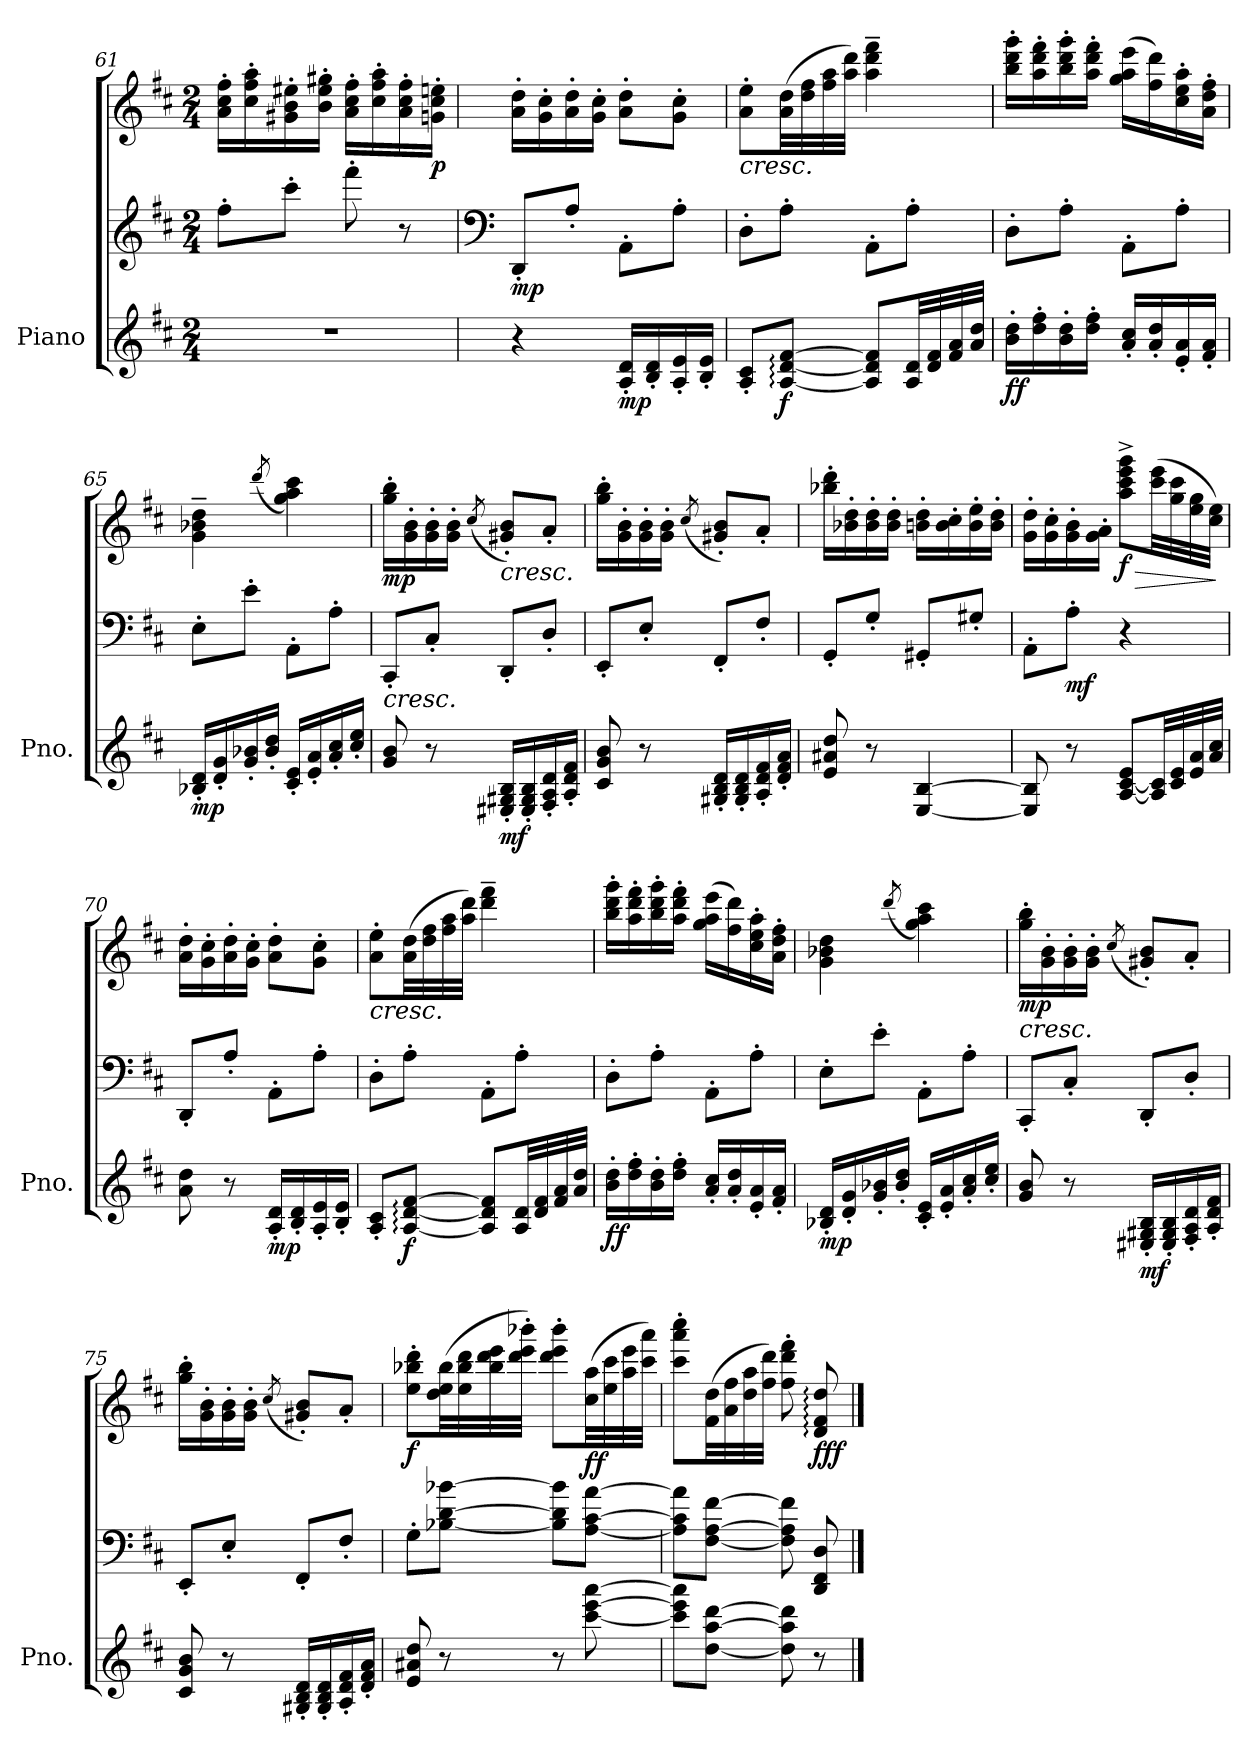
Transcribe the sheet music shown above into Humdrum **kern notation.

**kern	**kern	**kern	**dynam
*part1	*part1	*part1	*part1
*staff3	*staff2	*staff1	*staff1/2/3
*I"Piano	*	*	*
*I'Pno.	*	*	*
*clefG2	*clefG2	*clefG2	*
*k[f#c#]	*k[f#c#]	*k[f#c#]	*
*M2/4	*M2/4	*M2/4	*
=61	=61	=61	=61
2r	8ff#'\L	16a\' 16cc#\' 16ff#\'LL	.
.	.	16cc#\' 16ff#\' 16aa\'	.
.	8ccc#'\J	16g#X\' 16b\' 16ee#X\'	.
*	*	*MM54	*
.	.	16b\' 16ee#\' 16gg#X\'JJ	.
.	8fff#'\	16a\' 16cc#\' 16ff#\'LL	.
.	.	16cc#\' 16ff#\' 16aa\'	.
.	8r	16a\' 16cc#\' 16ff#\'	.
*	*	*MM50	*
!	!	!	!LO:DY:b
.	.	16gn\' 16cc#\' 16een\'JJ	p
=62	=62	=62	=62
*	*clefF4	*	*
*	*	*MM66	*
!	!	!	!LO:DY:b=2
4r	8DD'/L	16a\' 16dd\'LL	mp
.	.	16g\' 16cc#\'	.
.	8A'/J	16a\' 16dd\'	.
.	.	16g\' 16cc#\'JJ	.
!	!	!	!LO:DY:b=3
16A/' 16d/'LL	8AA'\L	8a\' 8dd\'L	mp
16B/' 16d/'	.	.	.
16A/' 16e/'	8A'\J	8g\' 8cc#\'J	.
16B/' 16e/'JJ	.	.	.
=63	=63	=63	=63
!	!	!	!LO:HP:b
8A/' 8c#/'L	8D'\L	8a\' 8ee\'L	<
!	!	!	!LO:DY:b=3
[8A/: [8d/: [8f#/:J	8A'\J	(>32a\ 32dd\LL	f
.	.	32dd\ 32ff#\	.
.	.	32ff#\ 32aa\	.
.	.	32aa\ 32ddd\JJJ)	.
!	!	!	!LO:DY:n=1:b=3
!	!	!	!LO:DY:n=2:b
8A/] 8d/] 8f#/]L	8AA'\L	4aa\~ 4ddd\~ 4fff#\~	[ mp mf
32A/ 32d/LL	8A'\J	.	.
32d/ 32f#/	.	.	.
32f#/ 32a/	.	.	.
32a/ 32dd/JJJ	.	.	.
!!LO:LB:g=z
=64	=64	=64	=64
!	!	!	!LO:DY:b=3
!	!	!	!LO:DY:n=1:b
16b\' 16dd\'LL	8D'\L	16bb\' 16ddd\' 16ggg\'LL	f f
16dd\' 16ff#\'	.	16aa\' 16ddd\' 16fff#\'	.
16b\' 16dd\'	8A'\J	16bb\' 16ddd\' 16ggg\'	.
16dd\' 16ff#\'JJ	.	16aa\' 16ddd\' 16fff#\'JJ	.
16a/' 16cc#/'LL	8AA'\L	(>16gg\ 16aa\ 16eee\LL	.
16a/' 16dd/'	.	16ff#\ 16ddd\)	.
16e/' 16a/'	8A'\J	16cc#\' 16ee\' 16aa\'	.
16f#/' 16a/'JJ	.	16a\' 16dd\' 16ff#\'JJ	.
=65	=65	=65	=65
!	!	!	!LO:DY:b=3
16B-X/' 16d/'LL	8E'\L	4g\~ 4b-X\~ 4dd\~	mp
16d/' 16g/'	.	.	.
16g/' 16b-X/'	8e'\J	.	.
16b-/' 16dd/'JJ	.	.	.
.	.	(>8qddd/	.
16c#/' 16e/'LL	8AA'\L	4gg\ 4aa\ 4ccc#\)	.
16e/' 16a/'	.	.	.
16a/' 16cc#/'	8A'\J	.	.
16cc#/' 16ee/'JJ	.	.	.
=66	=66	=66	=66
!	!LO:TX:b:i:t=cresc.	!	!
!	!	!	!LO:DY:b
8g/ 8b/	8CC#'/L	16gg\' 16bb\'LL	mp
.	.	16g\' 16b\'	.
8r	8C#'/J	16g\' 16b\'	.
.	.	16g\' 16b\'JJ	.
.	.	(<8qcc#/	.
!	!	!LO:TX:b:i:t=cresc.	!
!	!	!	!LO:DY:b=3
16E#X/' 16G#X/' 16B/'LL	8DD'/L	8g#X/' 8b/'L)	mf
16E#/' 16G#/' 16B/'	.	.	.
16F#/' 16A/' 16d/'	8D'/J	8a'/J	.
16A/' 16d/' 16f#/'JJ	.	.	.
=67	=67	=67	=67
8c#/ 8g/ 8b/	8EE'/L	16gg\' 16bb\'LL	.
.	.	16g\' 16b\'	.
8r	8E'/J	16g\' 16b\'	.
.	.	16g\' 16b\'JJ	.
.	.	(<8qcc#/	.
16G#X/' 16B/' 16d/'LL	8FF#'/L	8g#X/' 8b/'L)	.
16G#/' 16B/' 16d/'	.	.	.
16A/' 16d/' 16f#/'	8F#'/J	8a'/J	.
16d/' 16f#/' 16a/'JJ	.	.	.
=68	=68	=68	=68
8e/ 8a#X/ 8dd/	8GG'/L	16bb-X\' 16ddd\'LL	.
.	.	16b-X\' 16dd\'	.
8r	8G'/J	16b-\' 16dd\'	.
.	.	16b-\' 16dd\'JJ	.
[4E/ [4B/	8GG#X'/L	16bn\' 16dd\'LL	.
.	.	16b\' 16cc#\'	.
.	8G#X'/J	16b\' 16ee\'	.
.	.	16b\' 16dd\'JJ	.
=69	=69	=69	=69
8E/] 8B/]	8AA'\L	16g\' 16dd\'LL	.
.	.	16g\' 16cc#\'	.
!	!	!	!LO:DY:b=2
8r	8A'\J	16g\' 16b\'	mf
.	.	16g\' 16a\'JJ	.
!	!	!	!LO:HP:b
!	!	!	!LO:DY:n=1:b
[8A/ [8c#/ 8e/L	4r	8aa\^ 8ccc#\^ 8eee\^ 8ggg\^L	> f
32A/] 32c#/]LL	.	(>32ccc#\ 32eee\LL	.
32c#/ 32e/	.	32gg\ 32ccc#\	.
32e/ 32a/	.	32ee\ 32gg\	.
32a/ 32cc#/JJJ	.	32cc#\ 32ee\JJJ)	.
.	.	.	]
!!LO:LB:g=z
=70	=70	=70	=70
!	!	!	!LO:DY:b=3
!	!	!	!LO:DY:n=1:b=2
!	!	!	!LO:DY:n=2:b
8a\ 8dd\	8DD'/L	16a\' 16dd\'LL	p mp mp
.	.	16g\' 16cc#\'	.
8r	8A'/J	16a\' 16dd\'	.
.	.	16g\' 16cc#\'JJ	.
!	!	!	!LO:DY:n=3:b=3
16A/' 16d/'LL	8AA'\L	8a\' 8dd\'L	mp
16B/' 16d/'	.	.	.
16A/' 16e/'	8A'\J	8g\' 8cc#\'J	.
16B/' 16e/'JJ	.	.	.
=71	=71	=71	=71
!	!	!	!LO:HP:b
8A/' 8c#/'L	8D'\L	8a\' 8ee\'L	<
!	!	!	!LO:DY:b=3
[8A/: [8d/: [8f#/:J	8A'\J	(>32a\ 32dd\LL	f
.	.	32dd\ 32ff#\	.
.	.	32ff#\ 32aa\	.
.	.	32aa\ 32ddd\JJJ)	.
!	!	!	!LO:DY:n=1:b=3
!	!	!	!LO:DY:n=2:b
8A/] 8d/] 8f#/]L	8AA'\L	4ddd\~ 4fff#\~	[ mp mf
32A/ 32d/LL	8A'\J	.	.
32d/ 32f#/	.	.	.
32f#/ 32a/	.	.	.
32a/ 32dd/JJJ	.	.	.
=72	=72	=72	=72
!	!	!	!LO:DY:b=3
!	!	!	!LO:DY:n=1:b
16b\' 16dd\'LL	8D'\L	16bb\' 16ddd\' 16ggg\'LL	f f
16dd\' 16ff#\'	.	16aa\' 16ddd\' 16fff#\'	.
16b\' 16dd\'	8A'\J	16bb\' 16ddd\' 16ggg\'	.
16dd\' 16ff#\'JJ	.	16aa\' 16ddd\' 16fff#\'JJ	.
16a/' 16cc#/'LL	8AA'\L	(>16gg\ 16aa\ 16eee\LL	.
16a/' 16dd/'	.	16ff#\ 16ddd\)	.
16e/' 16a/'	8A'\J	16cc#\' 16ee\' 16aa\'	.
16f#/' 16a/'JJ	.	16a\' 16dd\' 16ff#\'JJ	.
=73	=73	=73	=73
!	!	!	!LO:DY:b=3
16B-X/' 16d/'LL	8E'\L	4g\ 4b-X\ 4dd\	mp
16d/' 16g/'	.	.	.
16g/' 16b-X/'	8e'\J	.	.
16b-/' 16dd/'JJ	.	.	.
.	.	(>8qddd/	.
16c#/' 16e/'LL	8AA'\L	4gg\ 4aa\ 4ccc#\)	.
16e/' 16a/'	.	.	.
16a/' 16cc#/'	8A'\J	.	.
16cc#/' 16ee/'JJ	.	.	.
=74	=74	=74	=74
!	!	!LO:TX:b:i:t=cresc.	!
!	!	!	!LO:DY:b
8g/ 8b/	8CC#'/L	16gg\' 16bb\'LL	mp
.	.	16g\' 16b\'	.
8r	8C#'/J	16g\' 16b\'	.
.	.	16g\' 16b\'JJ	.
.	.	(<8qcc#/	.
!	!	!	!LO:DY:b=3
16E#X/' 16G#X/' 16B/'LL	8DD'/L	8g#X/' 8b/'L)	mf
16E#/' 16G#/' 16B/'	.	.	.
16F#/' 16A/' 16d/'	8D'/J	8a'/J	.
16A/' 16d/' 16f#/'JJ	.	.	.
=75	=75	=75	=75
8c#/ 8g/ 8b/	8EE'/L	16gg\' 16bb\'LL	.
.	.	16g\' 16b\'	.
8r	8E'/J	16g\' 16b\'	.
.	.	16g\' 16b\'JJ	.
.	.	(<8qcc#/	.
16G#X/' 16B/' 16d/'LL	8FF#'/L	8g#X/' 8b/'L)	.
16G#/' 16B/' 16d/'	.	.	.
16A/' 16d/' 16f#/'	8F#'/J	8a'/J	.
16d/' 16f#/' 16a/'JJ	.	.	.
!!LO:LB:g=z
=76	=76	=76	=76
!	!	!	!LO:DY:b
8e/ 8a#X/ 8dd/	8G'\L	8ee\' 8bb-X\' 8ddd\'L	f
8r	[8B-X\ [8d\ [8b-X\J	(>32dd\ 32ee\ 32bb-\LL	.
.	.	32ee\ 32bb-\ 32ddd\	.
.	.	32bb-\ 32ddd\ 32eee\	.
.	.	32ddd\' 32eee\' 32bbb-X\'JJJ)	.
8r	8B-\] 8d\] 8b-\]L	8ddd\' 8eee\' 8bbb-\'L	.
!	!	!	!LO:DY:b
[8ccc#\ [8eee\ [8aaa\	[8A\ [8c#\ [8a\J	(>32cc#\ 32aa\LL	ff
.	.	32ee\ 32ccc#\	.
.	.	32aa\ 32eee\	.
.	.	32ccc#\ 32aaa\JJJ)	.
=77	=77	=77	=77
8ccc#\] 8eee\] 8aaa\]L	8A\] 8c#\] 8a\]L	8ccc#\' 8aaa\' 8cccc#\'L	.
[8dd\ [8aa\ [8ddd\J	[8F#\ [8A\ [8f#\J	(>32f#\ 32dd\LL	.
.	.	32a\ 32ff#\	.
.	.	32dd\ 32aa\	.
.	.	32ff#\ 32ddd\JJJ)	.
8dd\] 8aa\] 8ddd\]	8F#\] 8A\] 8f#\]	8ff#\' 8ddd\' 8fff#\'	.
!	!	!	!LO:DY:b
8r	8DD/ 8FF#/ 8D/	8d/: 8f#/: 8dd/:	fff
==	==	==	==
*-	*-	*-	*-
